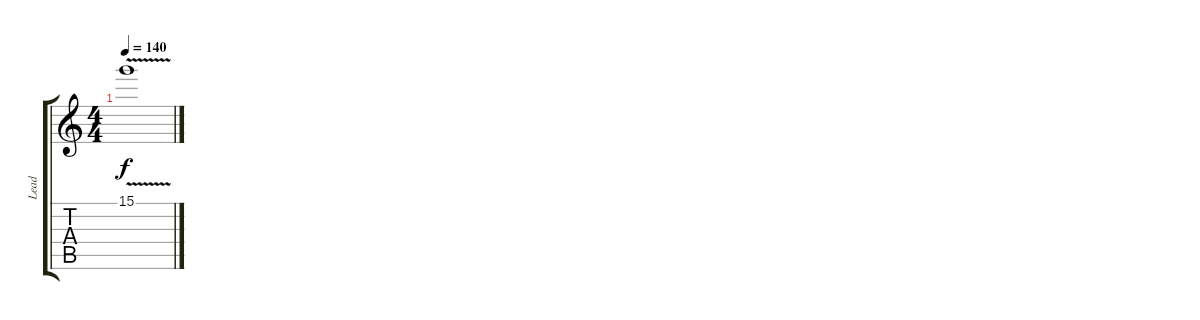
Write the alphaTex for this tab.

\track ("Lead" "Lead") {instrument overdrivenguitar}
\staff {score tabs}
\tuning (E4 B3 G3 D3 A2 E2) {hide}
\ts (4 4)
\tempo 140
\clef g2
\ks c
15.1{v t}.1{dy f volume 0}
